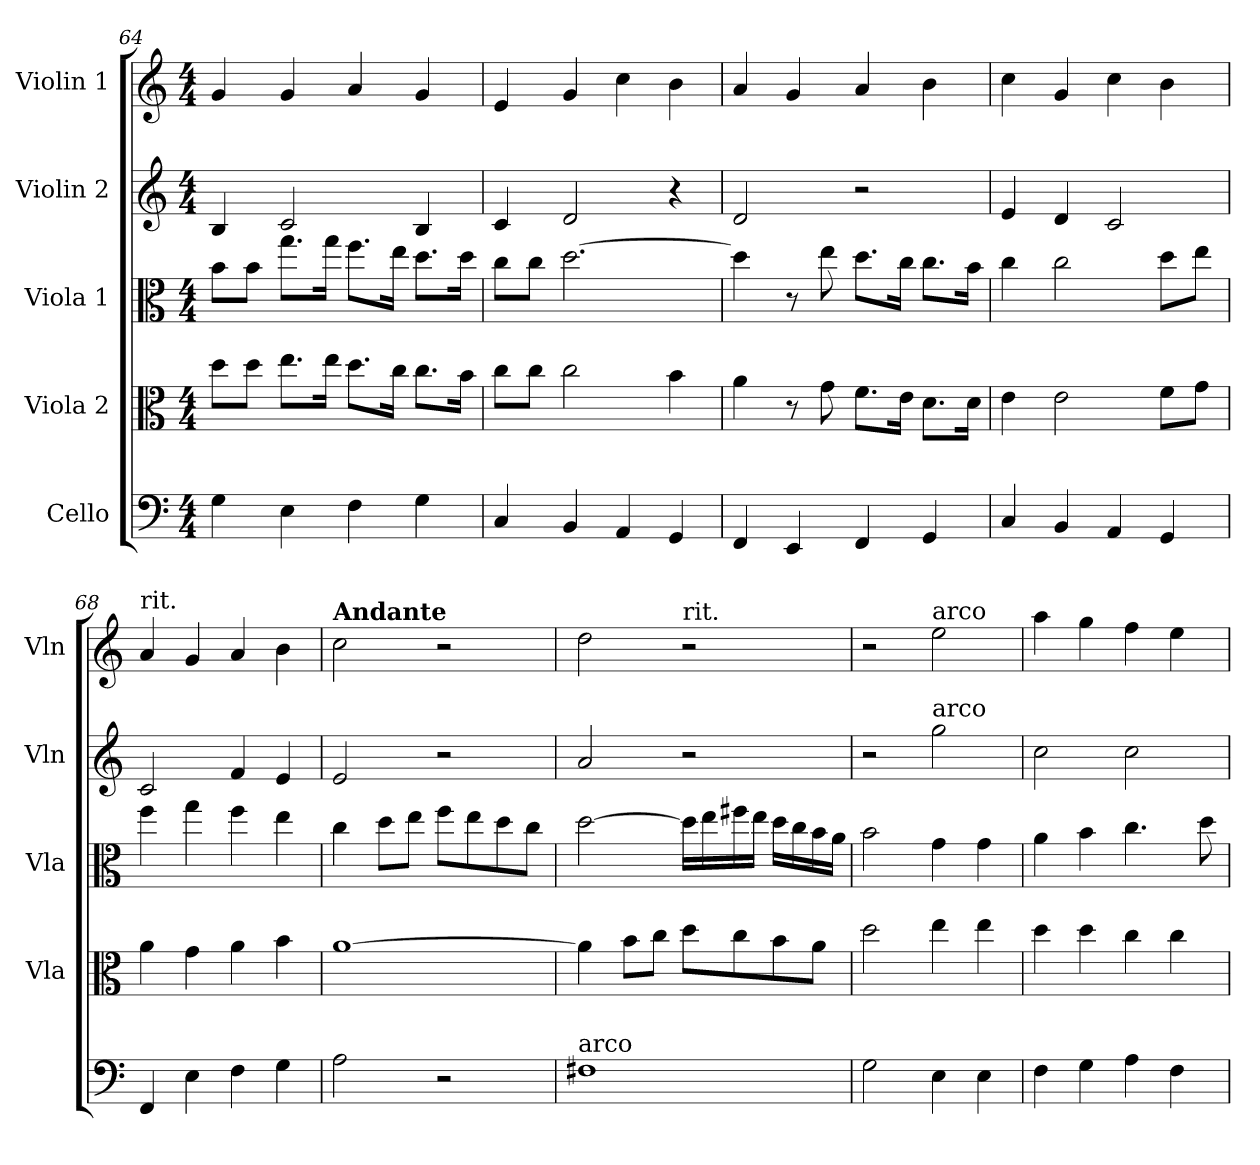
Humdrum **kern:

**kern	**kern	**kern	**kern	**kern
*part5	*part4	*part3	*part2	*part1
*staff5	*staff4	*staff3	*staff2	*staff1
*I"Cello	*I"Viola 2	*I"Viola 1	*I"Violin 2	*I"Violin 1
*	*I'Vla	*I'Vla	*I'Vln	*I'Vln
*clefF4	*clefC3	*clefC3	*clefG2	*clefG2
*k[]	*k[]	*k[]	*k[]	*k[]
*M4/4	*M4/4	*M4/4	*M4/4	*M4/4
=64	=64	=64	=64	=64
4G\	8dd\L	8b\L	4B/	4g/
.	8dd\J	8b\J	.	.
4E\	8.ee\L	8.gg\L	2c/	4g/
.	16ee\Jk	16gg\Jk	.	.
4F\	8.dd\L	8.ff\L	.	4a/
.	16cc\Jk	16ee\Jk	.	.
4G\	8.cc\L	8.dd\L	4B/	4g/
.	16b\Jk	16dd\Jk	.	.
=65	=65	=65	=65	=65
4C/	8cc\L	8cc\L	4c/	4e/
.	8cc\J	8cc\J	.	.
4BB/	2cc\	[2.dd\	2d/	4g/
*	*	*	*	*MM102
4AA/	.	.	.	4cc\
4GG/	4b\	.	4r	4b\
=66	=66	=66	=66	=66
4FF/	4a\	4dd\]	2d/	4a/
4EE/	8r	8r	.	4g/
.	8g\	8ee\	.	.
4FF/	8.f\L	8.dd\L	2r	4a/
.	16e\Jk	16cc\Jk	.	.
4GG/	8.d\L	8.cc\L	.	4b\
.	16d\Jk	16b\Jk	.	.
!!LO:LB:g=z
=67	=67	=67	=67	=67
4C/	4e\	4cc\	4e/	4cc\
4BB/	2e\	2cc\	4d/	4g/
*	*	*	*	*MM100
4AA/	.	.	2c/	4cc\
4GG/	8f\L	8dd\L	.	4b\
.	8g\J	8ee\J	.	.
=68	=68	=68	=68	=68
*	*	*	*	*MM97
!	!	!	!	!LO:TX:t=rit.
4FF/	4a\	4ff\	2c/	4a/
*	*	*	*	*MM95
4E\	4g\	4gg\	.	4g/
*	*	*	*	*MM90
4F\	4a\	4ff\	4f/	4a/
*	*	*	*	*MM87
4G\	4b\	4ee\	4e/	4b\
=69	=69	=69	=69	=69
!	!	!	!	!LO:TX:a:B:t=Andante
2A\	[1a	4cc\	2e/	2cc\
.	.	8dd\L	.	.
.	.	8ee\J	.	.
2r	.	8ff\L	2r	2r
.	.	8ee\	.	.
.	.	8dd\	.	.
.	.	8cc\J	.	.
=70	=70	=70	=70	=70
!LO:TX:a:t=arco	!	!	!	!
*	*	*	*	*^
*	*	*	*	*	*^
*	*	*	*	*	*	*^
1F#X	4a\]	[2dd\	2a/	2dd\	2ryy	2.ryy	2..ryy
.	8b\L	.	.	.	.	.	.
.	8cc\J	.	.	.	.	.	.
*	*	*	*	*MM82	*	*	*
!	!	!	!	!LO:TX:t=rit.	!	!	!
.	8dd\L	16dd\LL]	2r	2r	8ryy	.	.
.	.	16ee\	.	.	.	.	.
*	*	*	*	*MM80	*	*	*
.	8cc\	16ff#X\	.	.	4.ryy	.	.
.	.	16ee\JJ	.	.	.	.	.
*	*	*	*	*MM75	*	*	*
.	8b\	16dd\LL	.	.	.	4ryy	.
.	.	16cc\	.	.	.	.	.
*	*	*	*	*MM72	*	*	*
.	8a\J	16b\	.	.	.	.	8ryy
.	.	16a\JJ	.	.	.	.	.
*	*	*	*	*v	*v	*v	*v
=71	=71	=71	=71	=71
*	*	*	*	*MM70
2GZ\	2ddZ\	2bZ\	2r	2r
!	!	!	!	!LO:TX:a:t=arco
!	!	!	!LO:TX:a:t=arco	!
4E\	4ee\	4g\	2gg\	2ee\
4E\	4ee\	4g\	.	.
=72	=72	=72	=72	=72
4F\	4dd\	4a\	2cc\	4aa\
4G\	4dd\	4b\	.	4gg\
*	*	*	*	*MM65
4A\	4cc\	4.cc\	2cc\	4ff\
4F\	4cc\	.	.	4ee\
.	.	8dd\	.	.
=	=	=	=	=
*-	*-	*-	*-	*-
